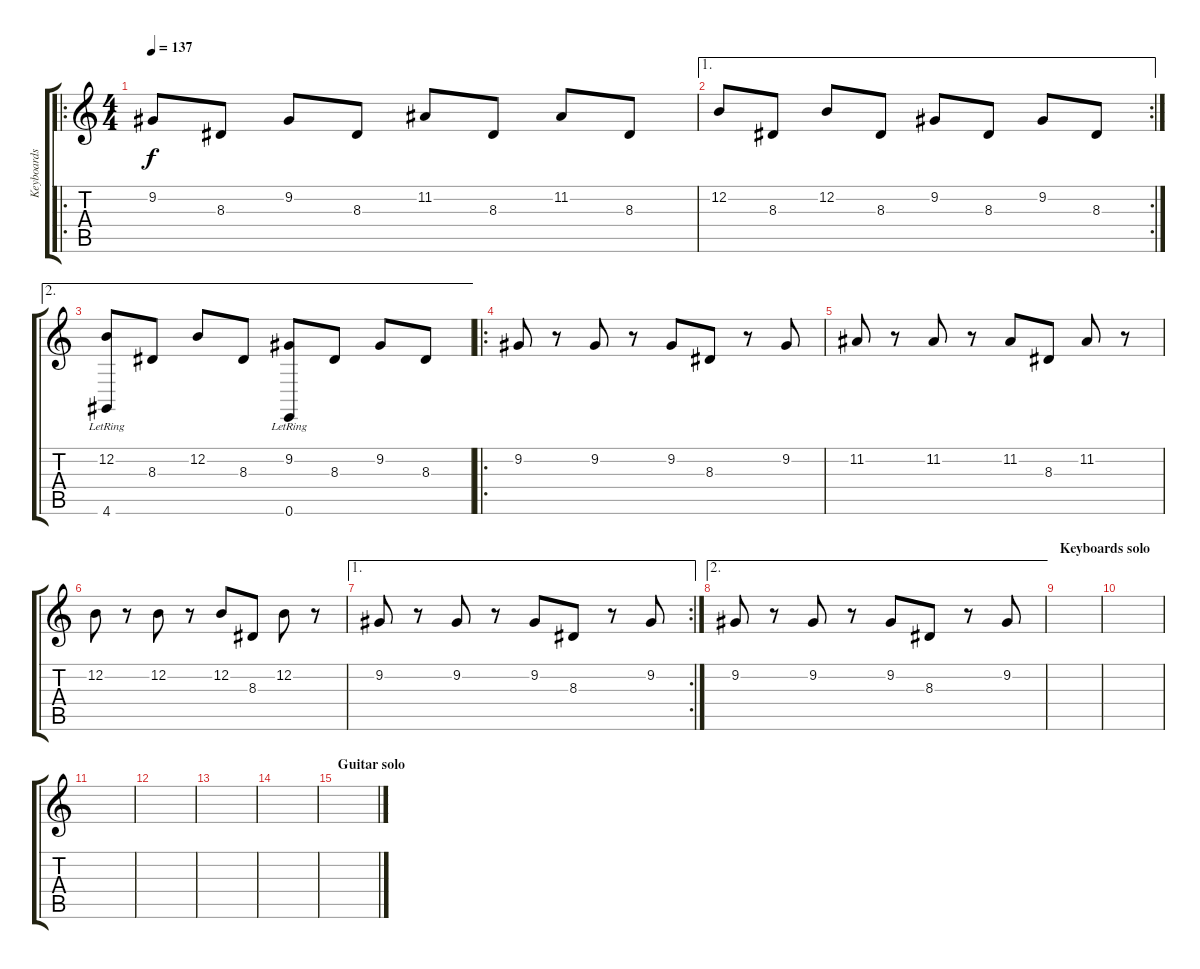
\track ("Keyboards 3" "Keyboards ") {instrument fx4atmosphere}
\staff {score tabs}
\tuning (E4 B3 G3 D3 A2 E2) {hide}
\ro
\ts (4 4)
\tempo 137
\clef g2
\ks c
9.2.8{dy f} 8.3.8 9.2.8 8.3.8 11.2.8 8.3.8 11.2.8 8.3.8 |
\ae 1
\rc 2
12.2.8 8.3.8 12.2.8 8.3.8 9.2.8 8.3.8 9.2.8 8.3.8 |
\ae 2
(12.2 4.6{lr}).8 8.3.8 12.2.8 8.3.8 (9.2 0.6{lr}).8 8.3.8 9.2.8 8.3.8 |
\ro
9.2.8 r.8 9.2.8 r.8 9.2.8 8.3.8 r.8 9.2.8 |
11.2.8 r.8 11.2.8 r.8 11.2.8 8.3.8 11.2.8 r.8 |
12.2.8 r.8 12.2.8 r.8 12.2.8 8.3.8 12.2.8 r.8 |
\ae 1
\rc 2
9.2.8 r.8 9.2.8 r.8 9.2.8 8.3.8 r.8 9.2.8 |
\ae 2
9.2.8 r.8 9.2.8 r.8 9.2.8 8.3.8 r.8 9.2.8 |
\section ("" "Keyboards solo")
|
|
|
|
|
|
\section ("" "Guitar solo")
